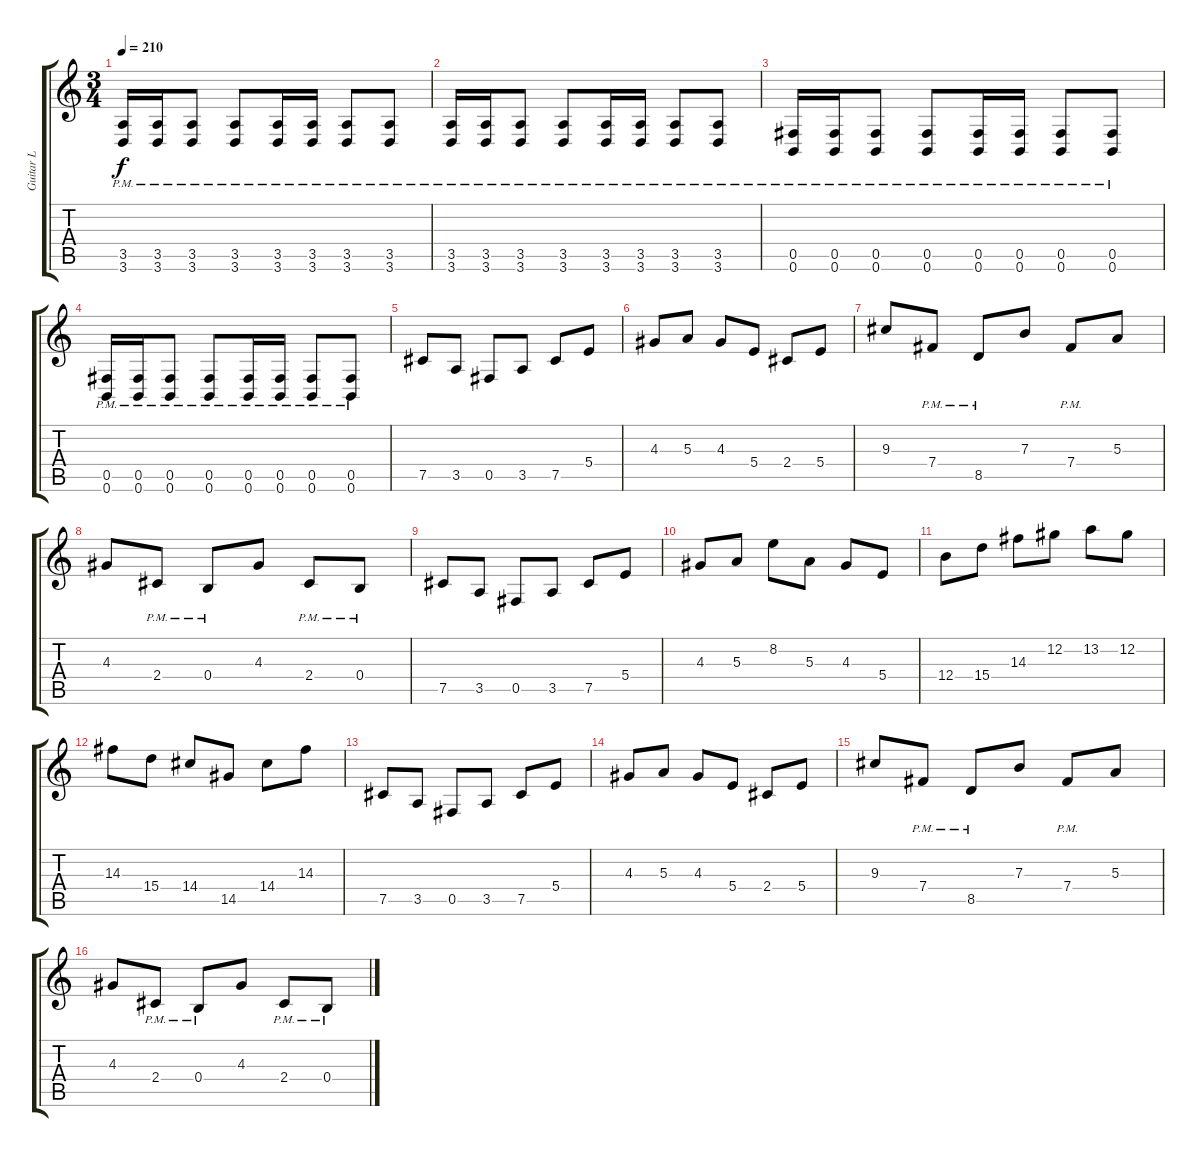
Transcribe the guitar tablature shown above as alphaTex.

\track ("Guitar L" "Guitar L") {instrument distortionguitar}
\staff {score tabs}
\tuning (Db4 Ab3 E3 B2 Gb2 B1) {hide}
\ts (3 4)
\tempo 210
\clef g2
\ks c
(3.5{pm} 3.6{pm}).16{dy f} (3.5{pm} 3.6{pm}).16 (3.5{pm} 3.6{pm}).8 (3.5{pm} 3.6{pm}).8 (3.5{pm} 3.6{pm}).16 (3.5{pm} 3.6{pm}).16 (3.5{pm} 3.6{pm}).8 (3.5{pm} 3.6{pm}).8 |
(3.5{pm} 3.6{pm}).16 (3.5{pm} 3.6{pm}).16 (3.5{pm} 3.6{pm}).8 (3.5{pm} 3.6{pm}).8 (3.5{pm} 3.6{pm}).16 (3.5{pm} 3.6{pm}).16 (3.5{pm} 3.6{pm}).8 (3.5{pm} 3.6{pm}).8 |
(0.5{pm} 0.6{pm}).16 (0.5{pm} 0.6{pm}).16 (0.5{pm} 0.6{pm}).8 (0.5{pm} 0.6{pm}).8 (0.5{pm} 0.6{pm}).16 (0.5{pm} 0.6{pm}).16 (0.5{pm} 0.6{pm}).8 (0.5{pm} 0.6{pm}).8 |
(0.5{pm} 0.6{pm}).16 (0.5{pm} 0.6{pm}).16 (0.5{pm} 0.6{pm}).8 (0.5{pm} 0.6{pm}).8 (0.5{pm} 0.6{pm}).16 (0.5{pm} 0.6{pm}).16 (0.5{pm} 0.6{pm}).8 (0.5{pm} 0.6{pm}).8 |
7.5.8 3.5.8 0.5.8 3.5.8 7.5.8 5.4.8 |
4.3.8 5.3.8 4.3.8 5.4.8 2.4.8 5.4.8 |
9.3.8 7.4{pm}.8 8.5{pm}.8 7.3.8 7.4{pm}.8 5.3.8 |
4.3.8 2.4{pm}.8 0.4{pm}.8 4.3.8 2.4{pm}.8 0.4{pm}.8 |
7.5.8 3.5.8 0.5.8 3.5.8 7.5.8 5.4.8 |
4.3.8 5.3.8 8.2.8 5.3.8 4.3.8 5.4.8 |
12.4.8 15.4.8 14.3.8 12.2.8 13.2.8 12.2.8 |
14.3.8 15.4.8 14.4.8 14.5.8 14.4.8 14.3.8 |
7.5.8 3.5.8 0.5.8 3.5.8 7.5.8 5.4.8 |
4.3.8 5.3.8 4.3.8 5.4.8 2.4.8 5.4.8 |
9.3.8 7.4{pm}.8 8.5{pm}.8 7.3.8 7.4{pm}.8 5.3.8 |
4.3.8 2.4{pm}.8 0.4{pm}.8 4.3.8 2.4{pm}.8 0.4{pm}.8
